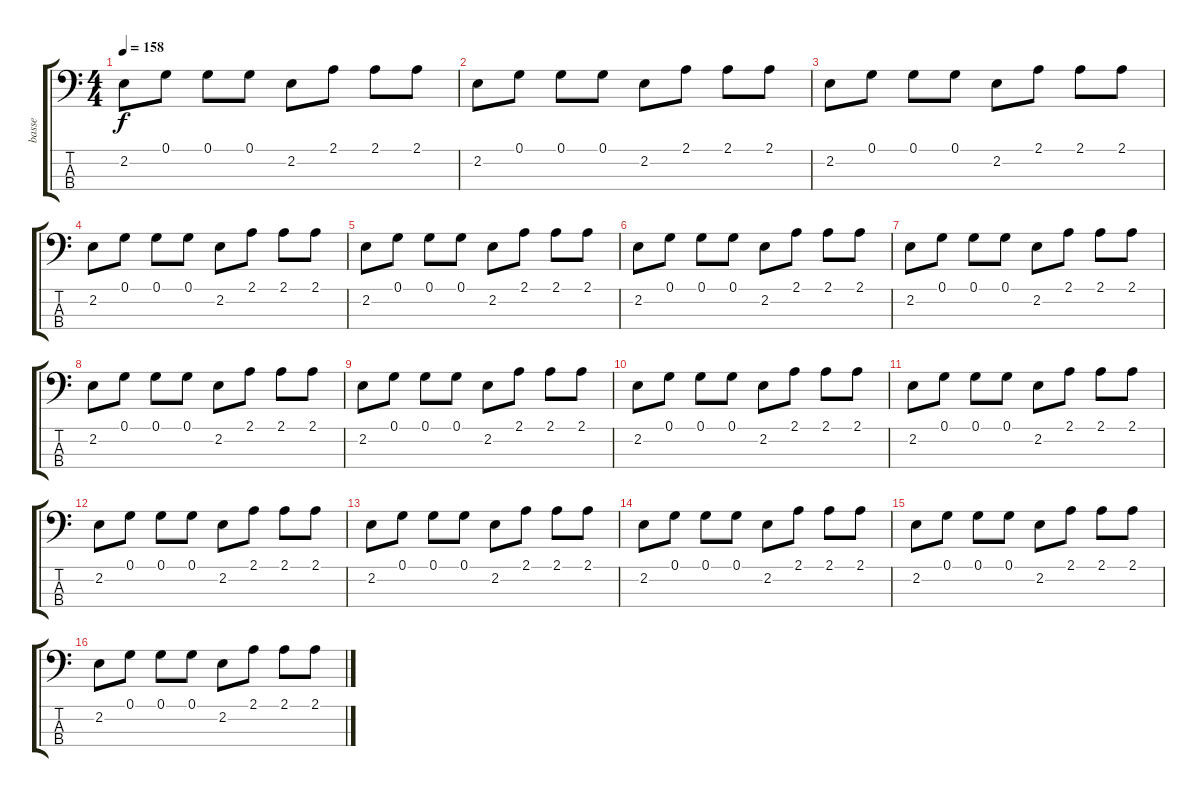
\track ("basse" "basse") {instrument overdrivenguitar}
\staff {score tabs}
\tuning (G2 D2 A1 E1) {hide}
\ts (4 4)
\tempo 158
\clef f4
\ks c
2.2.8{dy f} 0.1.8 0.1.8 0.1.8 2.2.8 2.1.8 2.1.8 2.1.8 |
2.2.8 0.1.8 0.1.8 0.1.8 2.2.8 2.1.8 2.1.8 2.1.8 |
2.2.8 0.1.8 0.1.8 0.1.8 2.2.8 2.1.8 2.1.8 2.1.8 |
2.2.8 0.1.8 0.1.8 0.1.8 2.2.8 2.1.8 2.1.8 2.1.8 |
2.2.8 0.1.8 0.1.8 0.1.8 2.2.8 2.1.8 2.1.8 2.1.8 |
2.2.8 0.1.8 0.1.8 0.1.8 2.2.8 2.1.8 2.1.8 2.1.8 |
2.2.8 0.1.8 0.1.8 0.1.8 2.2.8 2.1.8 2.1.8 2.1.8 |
2.2.8 0.1.8 0.1.8 0.1.8 2.2.8 2.1.8 2.1.8 2.1.8 |
2.2.8 0.1.8 0.1.8 0.1.8 2.2.8 2.1.8 2.1.8 2.1.8 |
2.2.8 0.1.8 0.1.8 0.1.8 2.2.8 2.1.8 2.1.8 2.1.8 |
2.2.8 0.1.8 0.1.8 0.1.8 2.2.8 2.1.8 2.1.8 2.1.8 |
2.2.8 0.1.8 0.1.8 0.1.8 2.2.8 2.1.8 2.1.8 2.1.8 |
2.2.8 0.1.8 0.1.8 0.1.8 2.2.8 2.1.8 2.1.8 2.1.8 |
2.2.8 0.1.8 0.1.8 0.1.8 2.2.8 2.1.8 2.1.8 2.1.8 |
2.2.8 0.1.8 0.1.8 0.1.8 2.2.8 2.1.8 2.1.8 2.1.8 |
2.2.8 0.1.8 0.1.8 0.1.8 2.2.8 2.1.8 2.1.8 2.1.8
